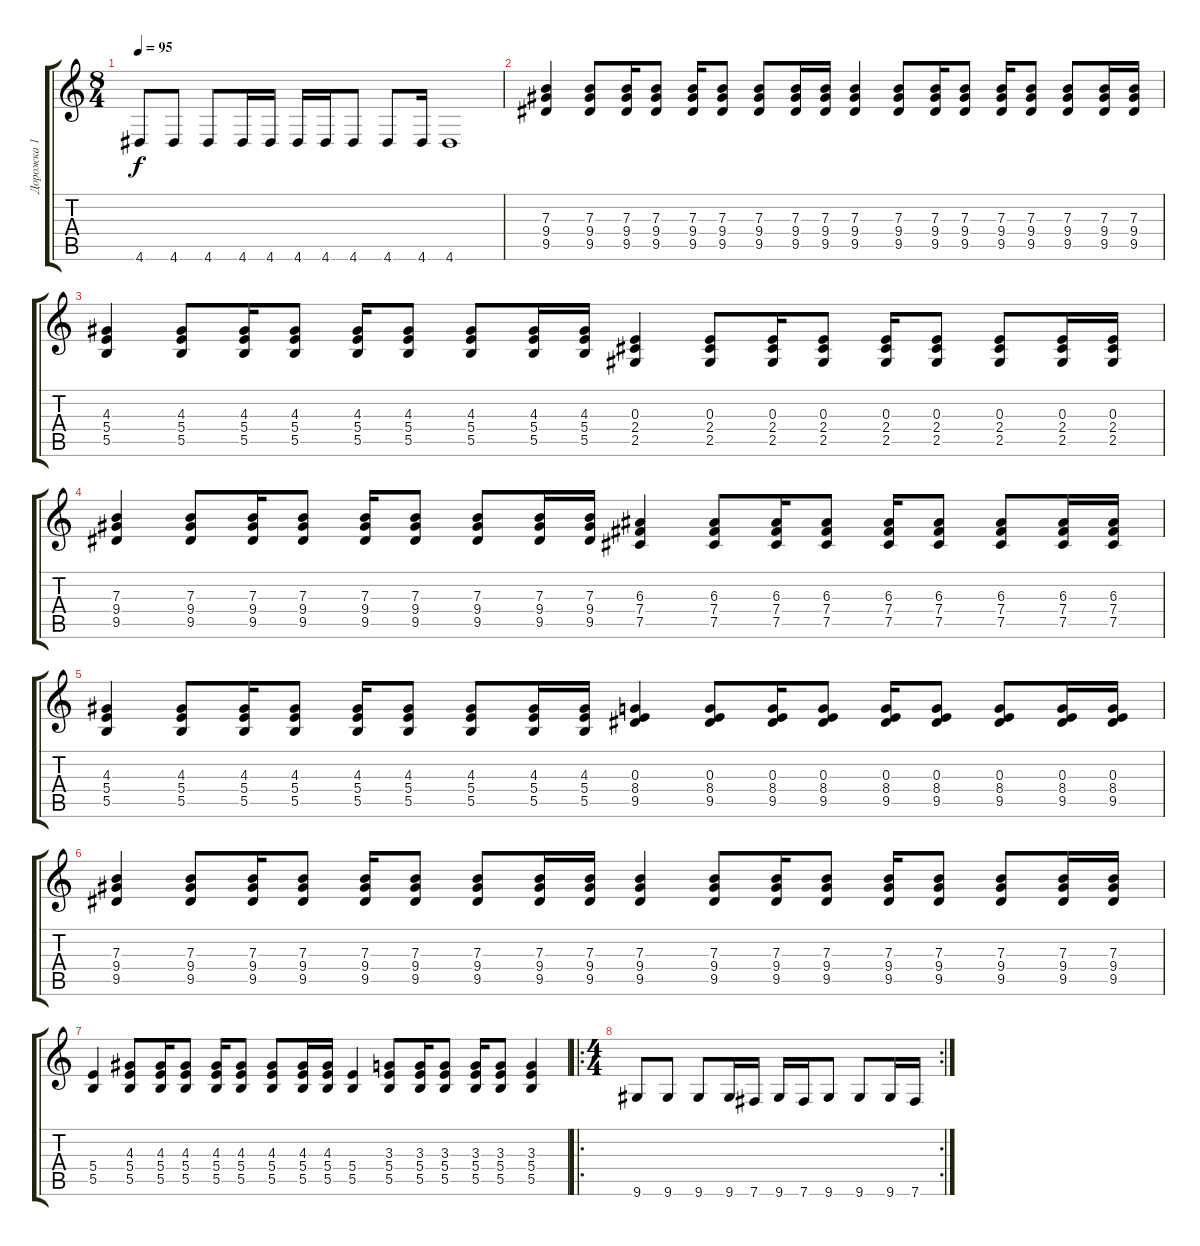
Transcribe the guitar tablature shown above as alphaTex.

\track ("Дорожка 1" "Дорожка 1") {instrument acousticguitarsteel}
\staff {score tabs}
\tuning (Db4 Ab3 E3 B2 Gb2 B1) {hide}
\ts (8 4)
\tempo 95
\clef g2
\ks c
4.6.8{dy f} 4.6.8 4.6.8 4.6.16 4.6.16 4.6.16 4.6.16 4.6.8 4.6.8 4.6.16 4.6.1 |
(7.3 9.4 9.5).4 (7.3 9.4 9.5).8 (7.3 9.4 9.5).16 (7.3 9.4 9.5).8 (7.3 9.4 9.5).16 (7.3 9.4 9.5).8 (7.3 9.4 9.5).8 (7.3 9.4 9.5).16 (7.3 9.4 9.5).16 (7.3 9.4 9.5).4 (7.3 9.4 9.5).8 (7.3 9.4 9.5).16 (7.3 9.4 9.5).8 (7.3 9.4 9.5).16 (7.3 9.4 9.5).8 (7.3 9.4 9.5).8 (7.3 9.4 9.5).16 (7.3 9.4 9.5).16 |
(4.3 5.4 5.5).4 (4.3 5.4 5.5).8 (4.3 5.4 5.5).16 (4.3 5.4 5.5).8 (4.3 5.4 5.5).16 (4.3 5.4 5.5).8 (4.3 5.4 5.5).8 (4.3 5.4 5.5).16 (4.3 5.4 5.5).16 (0.3 2.4 2.5).4 (0.3 2.4 2.5).8 (0.3 2.4 2.5).16 (0.3 2.4 2.5).8 (0.3 2.4 2.5).16 (0.3 2.4 2.5).8 (0.3 2.4 2.5).8 (0.3 2.4 2.5).16 (0.3 2.4 2.5).16 |
(7.3 9.4 9.5).4 (7.3 9.4 9.5).8 (7.3 9.4 9.5).16 (7.3 9.4 9.5).8 (7.3 9.4 9.5).16 (7.3 9.4 9.5).8 (7.3 9.4 9.5).8 (7.3 9.4 9.5).16 (7.3 9.4 9.5).16 (6.3 7.4 7.5).4 (6.3 7.4 7.5).8 (6.3 7.4 7.5).16 (6.3 7.4 7.5).8 (6.3 7.4 7.5).16 (6.3 7.4 7.5).8 (6.3 7.4 7.5).8 (6.3 7.4 7.5).16 (6.3 7.4 7.5).16 |
(4.3 5.4 5.5).4 (4.3 5.4 5.5).8 (4.3 5.4 5.5).16 (4.3 5.4 5.5).8 (4.3 5.4 5.5).16 (4.3 5.4 5.5).8 (4.3 5.4 5.5).8 (4.3 5.4 5.5).16 (4.3 5.4 5.5).16 (0.3 8.4 9.5).4 (0.3 8.4 9.5).8 (0.3 8.4 9.5).16 (0.3 8.4 9.5).8 (0.3 8.4 9.5).16 (0.3 8.4 9.5).8 (0.3 8.4 9.5).8 (0.3 8.4 9.5).16 (0.3 8.4 9.5).16 |
(7.3 9.4 9.5).4 (7.3 9.4 9.5).8 (7.3 9.4 9.5).16 (7.3 9.4 9.5).8 (7.3 9.4 9.5).16 (7.3 9.4 9.5).8 (7.3 9.4 9.5).8 (7.3 9.4 9.5).16 (7.3 9.4 9.5).16 (7.3 9.4 9.5).4 (7.3 9.4 9.5).8 (7.3 9.4 9.5).16 (7.3 9.4 9.5).8 (7.3 9.4 9.5).16 (7.3 9.4 9.5).8 (7.3 9.4 9.5).8 (7.3 9.4 9.5).16 (7.3 9.4 9.5).16 |
(5.4 5.5).4 (4.3 5.4 5.5).8 (4.3 5.4 5.5).16 (4.3 5.4 5.5).8 (4.3 5.4 5.5).16 (4.3 5.4 5.5).8 (4.3 5.4 5.5).8 (4.3 5.4 5.5).16 (4.3 5.4 5.5).16 (5.4 5.5).4 (3.3 5.4 5.5).8 (3.3 5.4 5.5).16 (3.3 5.4 5.5).8 (3.3 5.4 5.5).16 (3.3 5.4 5.5).8 (3.3 5.4 5.5).4 |
\ro
\rc 2
\ts (4 4)
9.6.8 9.6.8 9.6.8 9.6.16 7.6.16 9.6.16 7.6.16 9.6.8 9.6.8 9.6.16 7.6.16
